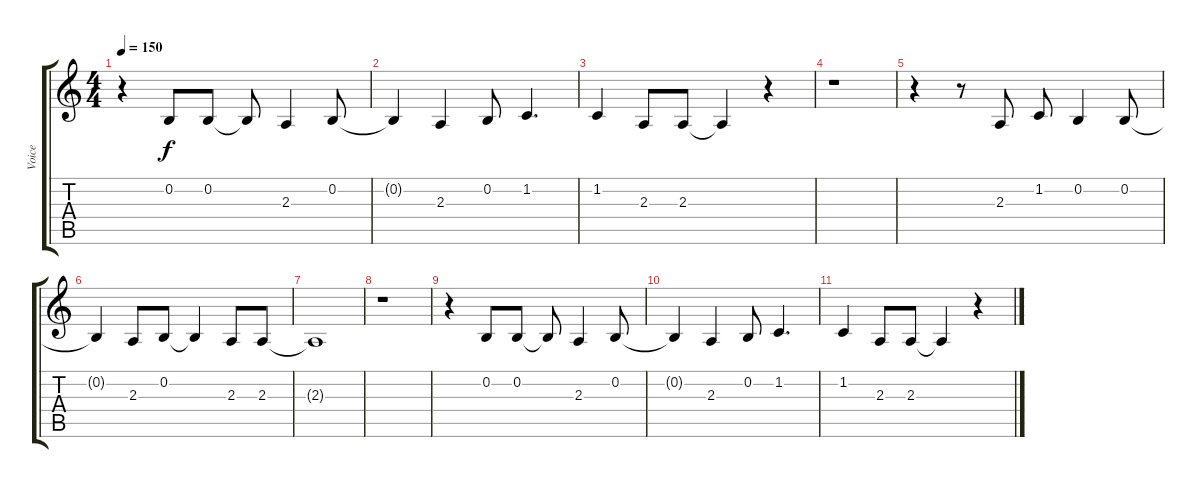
\track ("Voice" "Voice") {instrument lead6voice}
\staff {score tabs}
\tuning (E4 B3 G3 D3 A2 E2) {hide}
\ts (4 4)
\tempo 150
\clef g2
\ks c
r.4{dy f} 0.2.8 0.2.8 0.2{t}.8 2.3.4 0.2.8 |
0.2{t}.4 2.3.4 0.2.8 1.2.4{d} |
1.2.4 2.3.8 2.3.8 2.3{t}.4 r.4 |
r.1 |
r.4 r.8 2.3.8 1.2.8 0.2.4 0.2.8 |
0.2{t}.4 2.3.8 0.2.8 0.2{t}.4 2.3.8 2.3.8 |
2.3{t}.1 |
r.1 |
r.4 0.2.8 0.2.8 0.2{t}.8 2.3.4 0.2.8 |
0.2{t}.4 2.3.4 0.2.8 1.2.4{d} |
1.2.4 2.3.8 2.3.8 2.3{t}.4 r.4
